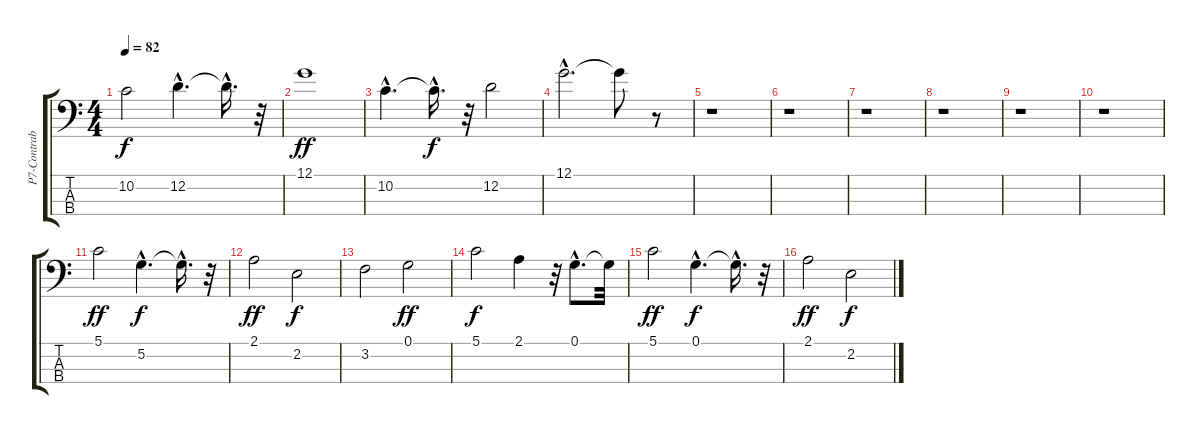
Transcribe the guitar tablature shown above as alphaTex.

\track ("P7-Contrabass" "P7-Contrab") {instrument contrabass}
\staff {score tabs}
\tuning (G2 D2 A1 E1) {hide}
\ts (4 4)
\tempo 82
\clef f4
\ks c
10.2.2{dy f} 12.2{hac}.4{d} 12.2{hac t}.16{d} r.32 |
12.1.1{dy ff} |
10.2{hac}.4{d} 10.2{hac t}.16{d dy f} r.32 12.2.2 |
12.1{hac}.2{d} 12.1{t}.8 r.8 |
r.1 |
r.1 |
r.1 |
r.1 |
r.1 |
r.1 |
5.1.2{dy ff} 5.2{hac}.4{d dy f} 5.2{hac t}.16{d} r.32 |
2.1.2{dy ff} 2.2.2{dy f} |
3.2.2 0.1.2{dy ff} |
5.1.2{dy f} 2.1.4 r.32 0.1{hac}.8{d} 0.1{t}.32 |
5.1.2{dy ff} 0.1{hac}.4{d dy f} 0.1{hac t}.16{d} r.32 |
2.1.2{dy ff} 2.2.2{dy f}
